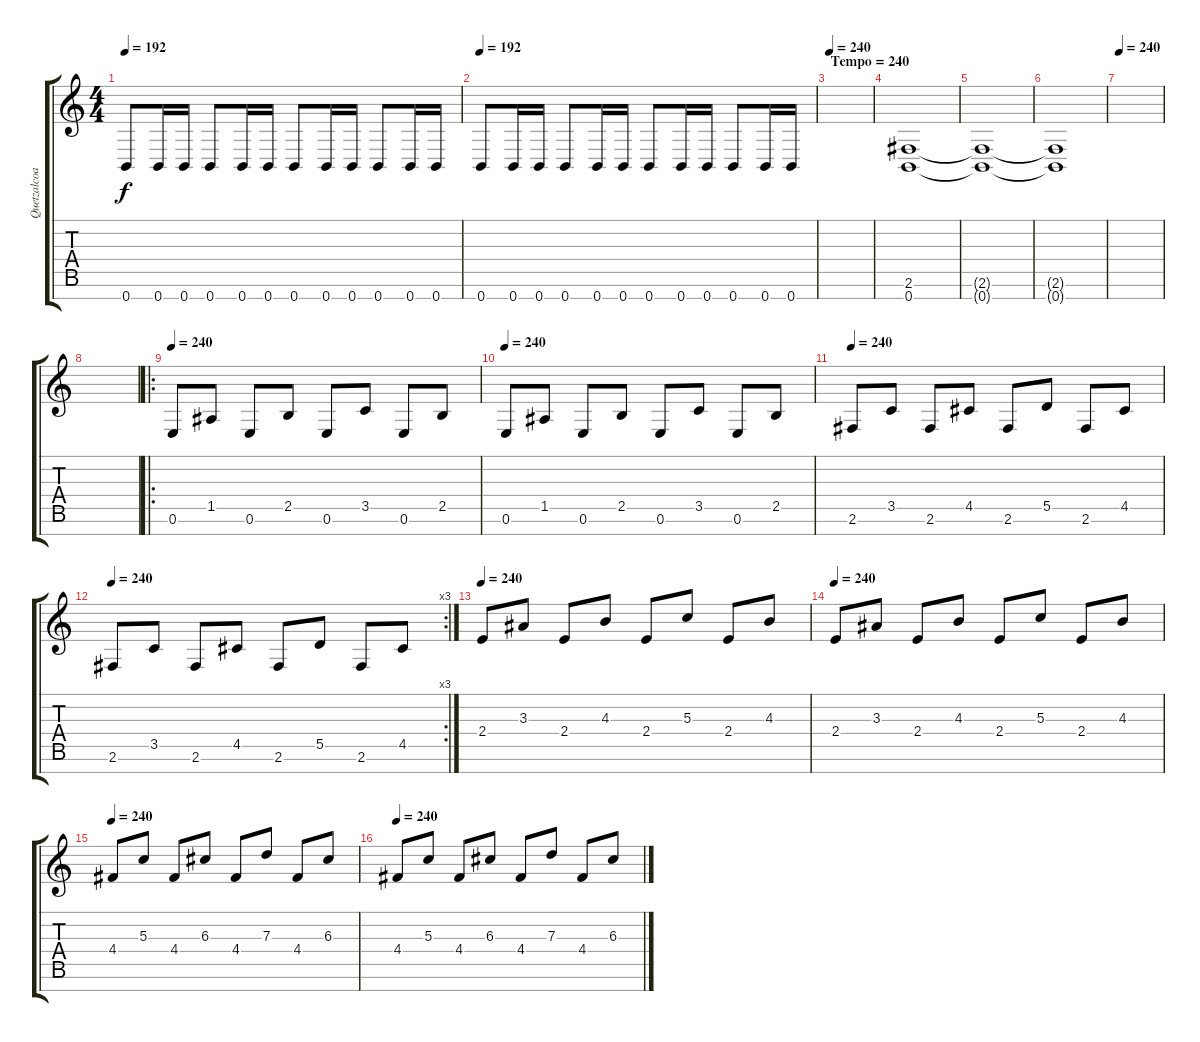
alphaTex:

\track ("Quetzalcoatl" "Quetzalcoa") {instrument overdrivenguitar}
\staff {score tabs}
\tuning (E4 B3 G3 D3 A2 E2 B1) {hide}
\ts (4 4)
\tempo 192
\clef g2
\ks c
0.7.8{dy f} 0.7.16 0.7.16 0.7.8 0.7.16 0.7.16 0.7.8 0.7.16 0.7.16 0.7.8 0.7.16 0.7.16 |
\tempo 192
0.7.8 0.7.16 0.7.16 0.7.8 0.7.16 0.7.16 0.7.8 0.7.16 0.7.16 0.7.8 0.7.16 0.7.16 |
\section ("" "Tempo = 240")
\tempo 240
|
(2.6 0.7).1 |
(2.6{t} 0.7{t}).1 |
(2.6{t} 0.7{t}).1 |
\tempo 240
|
|
\ro
\tempo 240
0.6.8 1.5.8 0.6.8 2.5.8 0.6.8 3.5.8 0.6.8 2.5.8 |
\tempo 240
0.6.8 1.5.8 0.6.8 2.5.8 0.6.8 3.5.8 0.6.8 2.5.8 |
\tempo 240
2.6.8 3.5.8 2.6.8 4.5.8 2.6.8 5.5.8 2.6.8 4.5.8 |
\rc 3
\tempo 240
2.6.8 3.5.8 2.6.8 4.5.8 2.6.8 5.5.8 2.6.8 4.5.8 |
\tempo 240
2.4.8 3.3.8 2.4.8 4.3.8 2.4.8 5.3.8 2.4.8 4.3.8 |
\tempo 240
2.4.8 3.3.8 2.4.8 4.3.8 2.4.8 5.3.8 2.4.8 4.3.8 |
\tempo 240
4.4.8 5.3.8 4.4.8 6.3.8 4.4.8 7.3.8 4.4.8 6.3.8 |
\tempo 240
4.4.8 5.3.8 4.4.8 6.3.8 4.4.8 7.3.8 4.4.8 6.3.8
